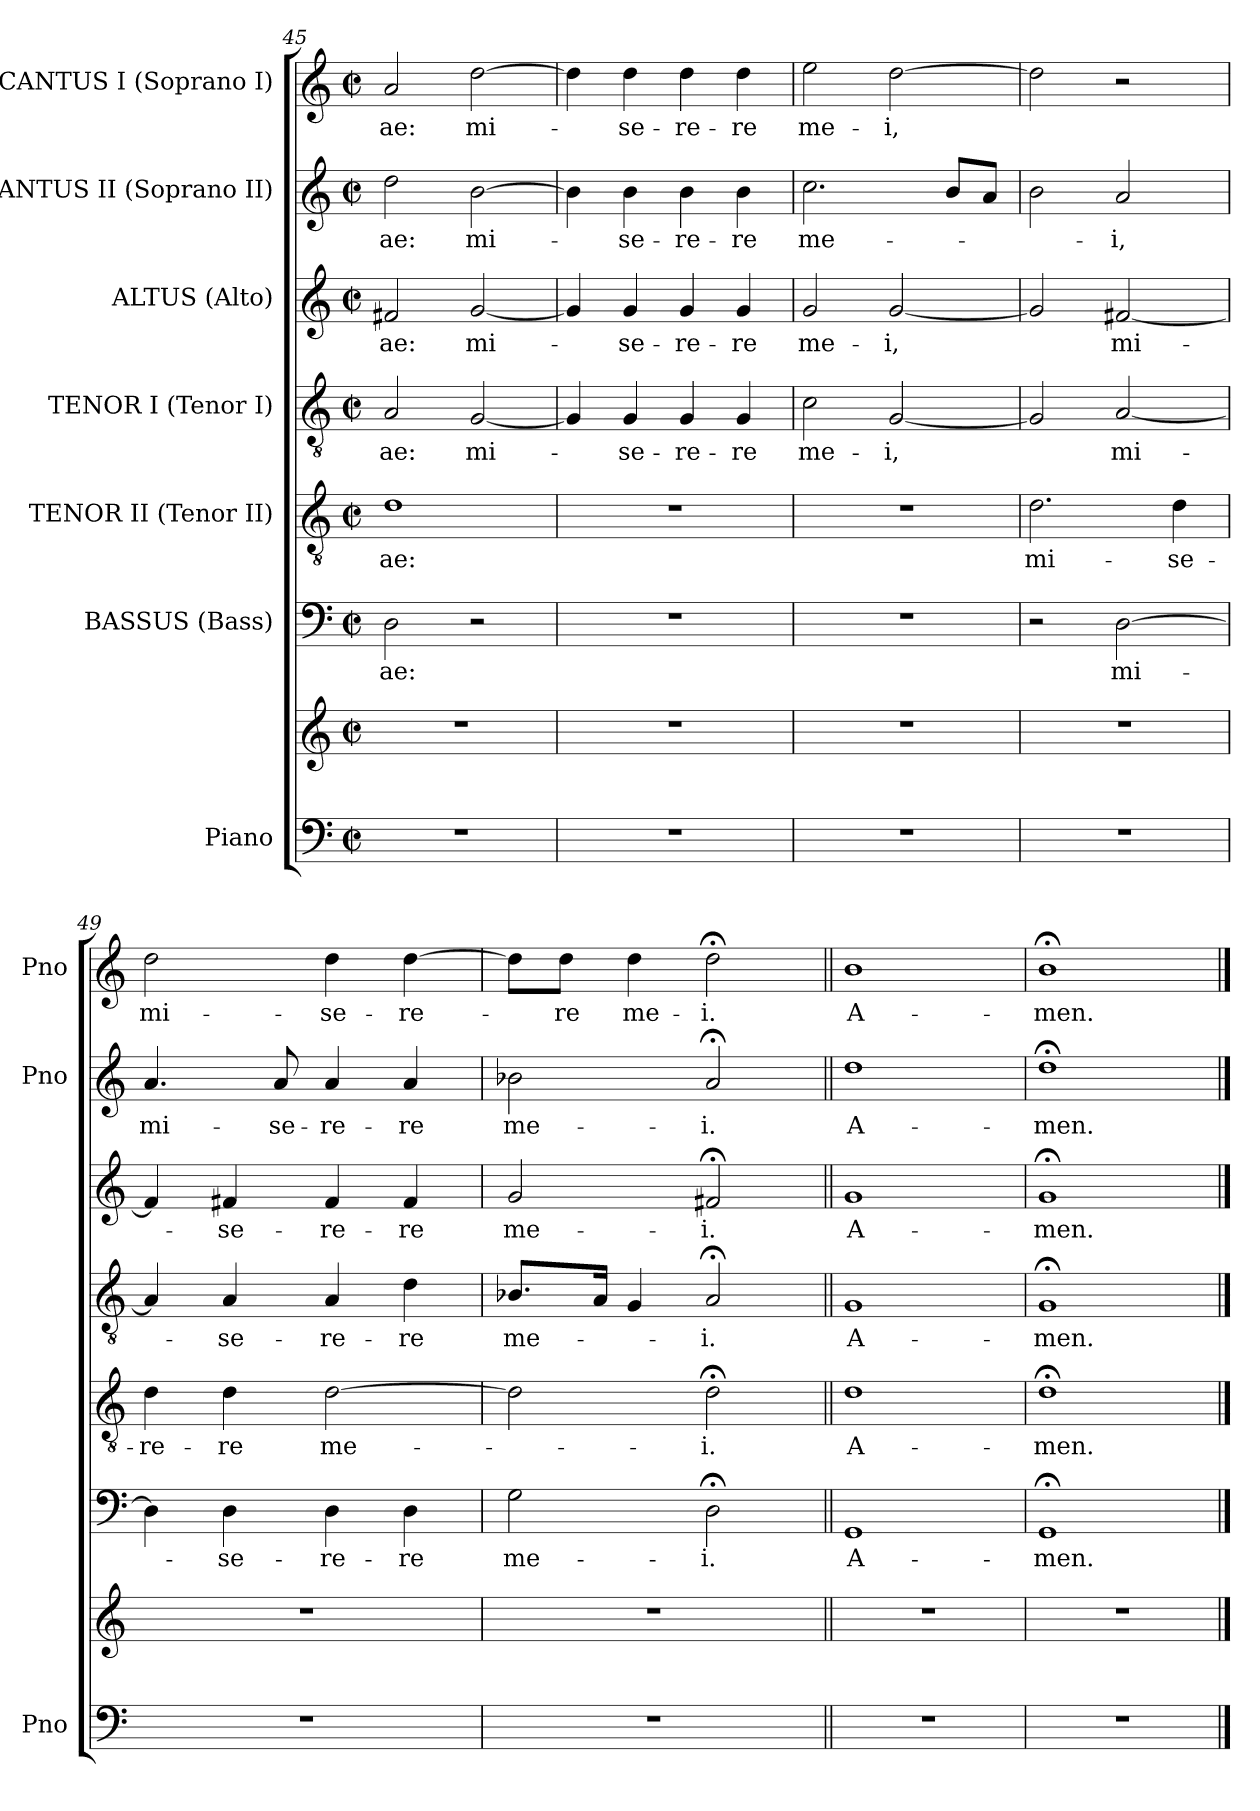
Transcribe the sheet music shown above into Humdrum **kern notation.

**kern	**kern	**kern	**text	**kern	**text	**kern	**text	**kern	**text	**kern	**text	**kern	**text
*part7	*part7	*part6	*part6	*part5	*part5	*part4	*part4	*part3	*part3	*part2	*part2	*part1	*part1
*staff8	*staff7	*staff6	*staff6	*staff5	*staff5	*staff4	*staff4	*staff3	*staff3	*staff2	*staff2	*staff1	*staff1
*I"Piano	*	*I"BASSUS (Bass)	*	*I"TENOR II (Tenor II)	*	*I"TENOR I (Tenor I)	*	*I"ALTUS (Alto)	*	*I"CANTUS II (Soprano II)	*	*I"CANTUS I (Soprano I)	*
*I'Pno	*	*	*	*	*	*	*	*	*	*I'Pno	*	*I'Pno	*
*clefF4	*clefG2	*clefF4	*	*clefGv2	*	*clefGv2	*	*clefG2	*	*clefG2	*	*clefG2	*
*k[]	*k[]	*k[]	*	*k[]	*	*k[]	*	*k[]	*	*k[]	*	*k[]	*
*C:	*C:	*C:	*	*C:	*	*C:	*	*C:	*	*C:	*	*C:	*
*M2/2	*M2/2	*M2/2	*	*M2/2	*	*M2/2	*	*M2/2	*	*M2/2	*	*M2/2	*
*met(c|)	*met(c|)	*met(c|)	*	*met(c|)	*	*met(c|)	*	*met(c|)	*	*met(c|)	*	*met(c|)	*
=45	=45	=45	=45	=45	=45	=45	=45	=45	=45	=45	=45	=45	=45
1r	1r	2D\	-ae:	1d	-ae:	2A/	-ae:	2f#X/	-ae:	2dd\	-ae:	2a/	-ae:
.	.	2r	.	.	.	[2G/	mi-	[2g/	mi-	[2b\	mi-	[2dd\	mi-
=46	=46	=46	=46	=46	=46	=46	=46	=46	=46	=46	=46	=46	=46
1r	1r	1r	.	1r	.	4G/]	.	4g/]	.	4b\]	.	4dd\]	.
.	.	.	.	.	.	4G/	-se-	4g/	-se-	4b\	-se-	4dd\	-se-
.	.	.	.	.	.	4G/	-re-	4g/	-re-	4b\	-re-	4dd\	-re-
.	.	.	.	.	.	4G/	-re	4g/	-re	4b\	-re	4dd\	-re
=47	=47	=47	=47	=47	=47	=47	=47	=47	=47	=47	=47	=47	=47
1r	1r	1r	.	1r	.	2c\	me-	2g/	me-	2.cc\	me-	2ee\	me-
.	.	.	.	.	.	[2G/	-i,	[2g/	-i,	.	.	[2dd\	-i,
.	.	.	.	.	.	.	.	.	.	8b/L	.	.	.
.	.	.	.	.	.	.	.	.	.	8a/J	.	.	.
!!LO:LB:g=z
=48	=48	=48	=48	=48	=48	=48	=48	=48	=48	=48	=48	=48	=48
1r	1r	2r	.	2.d\	mi-	2G/]	.	2g/]	.	2b\	-­-	2dd\]	.
.	.	[2D\	mi-	.	.	[2A/	mi-	[2f#X/	mi-	2a/	-i,	2r	.
.	.	.	.	4d\	-se-	.	.	.	.	.	.	.	.
=49	=49	=49	=49	=49	=49	=49	=49	=49	=49	=49	=49	=49	=49
1r	1r	4D\]	.	4d\	-re-	4A/]	.	4f#/]	.	4.a/	mi-	2dd\	mi-
.	.	4D\	-se-	4d\	-re	4A/	-se-	4f#X/	-se-	.	.	.	.
.	.	.	.	.	.	.	.	.	.	8a/	-se-	.	.
.	.	4D\	-re-	[2d\	me-	4A/	-re-	4f#/	-re-	4a/	-re-	4dd\	-se-
.	.	4D\	-re	.	.	4d\	-re	4f#/	-re	4a/	-re	[4dd\	-re-
=50	=50	=50	=50	=50	=50	=50	=50	=50	=50	=50	=50	=50	=50
1r	1r	2G\	me-	2d\]	.	8.B-X/L	me-	2g/	me-	2b-X\	me-	8dd\L]	.
.	.	.	.	.	.	.	.	.	.	.	.	8dd\J	-re
.	.	.	.	.	.	16A/Jk	.	.	.	.	.	.	.
.	.	.	.	.	.	4G/	.	.	.	.	.	4dd\	me-
.	.	2D;<\	-i.	2d;<\	-i.	2A;</	-i.	2f#X;</	-i.	2a;</	-i.	2dd;<\	-i.
=51||	=51||	=51||	=51||	=51||	=51||	=51||	=51||	=51||	=51||	=51||	=51||	=51||	=51||
1r	1r	1GG	A-	1d	A-	1G	A-	1g	A-	1dd	A-	1b	A-
=52	=52	=52	=52	=52	=52	=52	=52	=52	=52	=52	=52	=52	=52
1r	1r	1GG;<	-men.	1d;<	-men.	1G;<	-men.	1g;<	-men.	1dd;<	-men.	1b;<	-men.
==	==	==	==	==	==	==	==	==	==	==	==	==	==
*-	*-	*-	*-	*-	*-	*-	*-	*-	*-	*-	*-	*-	*-
